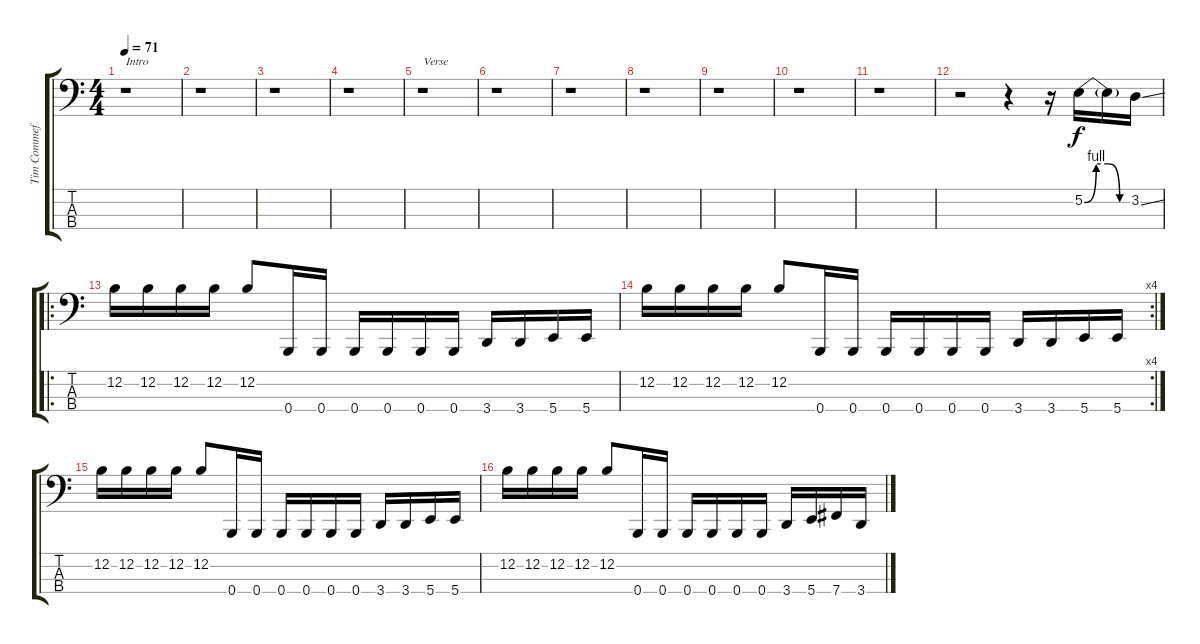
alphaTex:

\track ("Tim Commeford" "Tim Commef") {instrument electricbassfinger}
\staff {score tabs}
\tuning (E2 B1 Ab1 B0) {hide}
\ts (4 4)
\tempo 71
\clef f4
\ks c
r.1{txt "Intro" dy f instrument electricbassfinger} |
r.1 |
r.1 |
r.1 |
r.1{txt "Verse"} |
r.1 |
r.1 |
r.1 |
r.1 |
r.1 |
r.1 |
r.2 r.4 r.16 5.2{be (custom 0 0 15 4 30 4 45 0 60 0)}.16 5.2{t}.16 3.2{ss}.16 |
\ro
12.2.16 12.2.16 12.2.16 12.2.16 12.2.8 0.4.16 0.4.16 0.4.16 0.4.16 0.4.16 0.4.16 3.4.16 3.4.16 5.4.16 5.4.16 |
\rc 4
12.2.16 12.2.16 12.2.16 12.2.16 12.2.8 0.4.16 0.4.16 0.4.16 0.4.16 0.4.16 0.4.16 3.4.16 3.4.16 5.4.16 5.4.16 |
12.2.16 12.2.16 12.2.16 12.2.16 12.2.8 0.4.16 0.4.16 0.4.16 0.4.16 0.4.16 0.4.16 3.4.16 3.4.16 5.4.16 5.4.16 |
12.2.16 12.2.16 12.2.16 12.2.16 12.2.8 0.4.16 0.4.16 0.4.16 0.4.16 0.4.16 0.4.16 3.4.16 5.4.16 7.4.16 3.4.16
